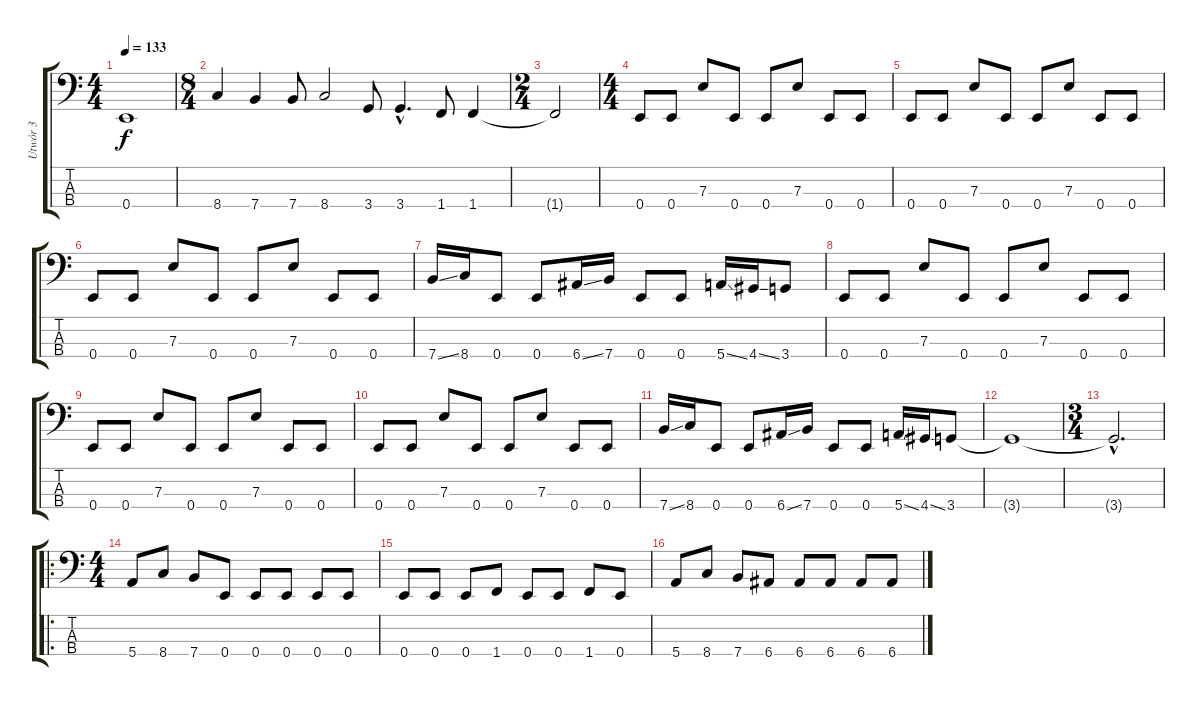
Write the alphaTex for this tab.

\track ("Utwór 3" "Utwór 3") {instrument electricbassfinger}
\staff {score tabs}
\tuning (G2 D2 A1 E1) {hide}
\ts (4 4)
\tempo 133
\clef f4
\ks c
0.4{t}.1{dy f} |
\ts (8 4)
8.4.4 7.4.4 7.4.8 8.4.2 3.4.8 3.4{hac}.4{d} 1.4.8 1.4.4 |
\ts (2 4)
1.4{t}.2 |
\ts (4 4)
0.4.8 0.4.8 7.3.8 0.4.8 0.4.8 7.3.8 0.4.8 0.4.8 |
0.4.8 0.4.8 7.3.8 0.4.8 0.4.8 7.3.8 0.4.8 0.4.8 |
0.4.8 0.4.8 7.3.8 0.4.8 0.4.8 7.3.8 0.4.8 0.4.8 |
7.4{ss}.16 8.4.16 0.4.8 0.4.8 6.4{ss}.16 7.4.16 0.4.8 0.4.8 5.4{ss}.16 4.4{ss}.16 3.4.8 |
0.4.8 0.4.8 7.3.8 0.4.8 0.4.8 7.3.8 0.4.8 0.4.8 |
0.4.8 0.4.8 7.3.8 0.4.8 0.4.8 7.3.8 0.4.8 0.4.8 |
0.4.8 0.4.8 7.3.8 0.4.8 0.4.8 7.3.8 0.4.8 0.4.8 |
7.4{ss}.16 8.4.16 0.4.8 0.4.8 6.4{ss}.16 7.4.16 0.4.8 0.4.8 5.4{ss}.16 4.4{ss}.16 3.4.8 |
3.4{t}.1 |
\ts (3 4)
3.4{hac t}.2{d} |
\ro
\ts (4 4)
5.4.8 8.4.8 7.4.8 0.4.8 0.4.8 0.4.8 0.4.8 0.4.8 |
0.4.8 0.4.8 0.4.8 1.4.8 0.4.8 0.4.8 1.4.8 0.4.8 |
5.4.8 8.4.8 7.4.8 6.4.8 6.4.8 6.4.8 6.4.8 6.4.8
